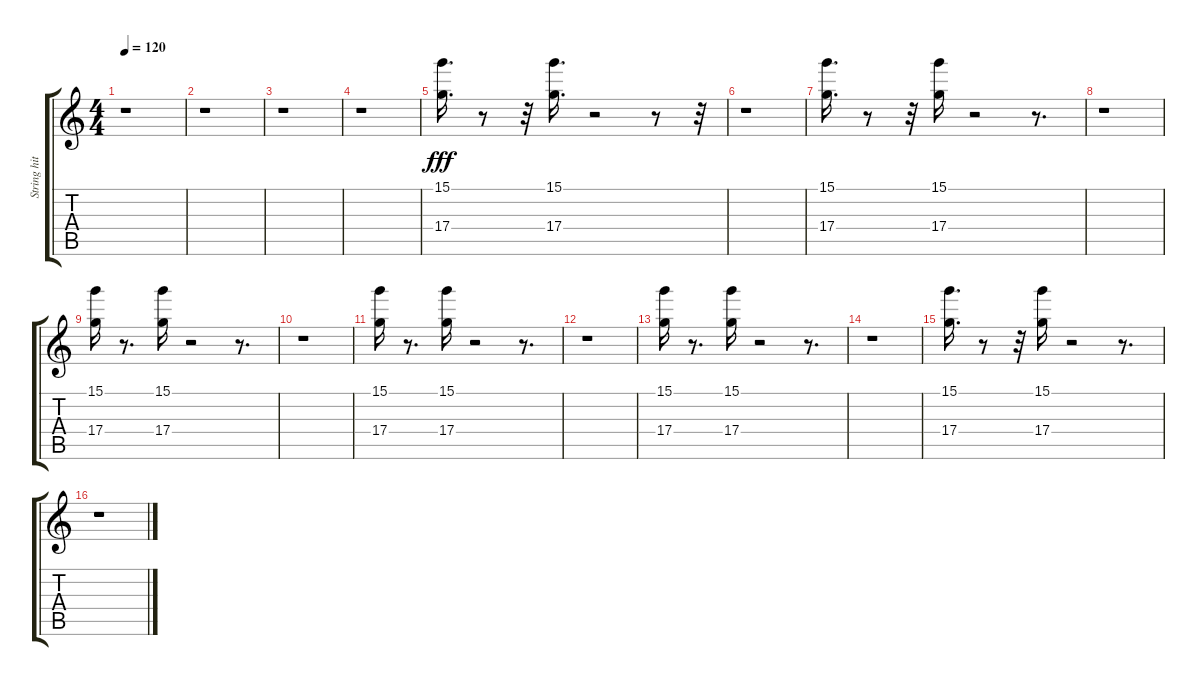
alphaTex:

\track ("String hits" "String hit") {instrument acousticguitarsteel}
\staff {score tabs}
\tuning (E4 B3 G3 D3 A2 E2) {hide}
\ts (4 4)
\tempo 120
\clef g2
\ks c
r.1{dy fff} |
r.1 |
r.1 |
r.1 |
(15.1 17.4).16{d} r.8 r.32 (15.1 17.4).16{d} r.2 r.8 r.32 |
r.1 |
(15.1 17.4).16{d} r.8 r.32 (15.1 17.4).16 r.2 r.8{d} |
r.1 |
(15.1 17.4).16 r.8{d} (15.1 17.4).16 r.2 r.8{d} |
r.1 |
(15.1 17.4).16 r.8{d} (15.1 17.4).16 r.2 r.8{d} |
r.1 |
(15.1 17.4).16 r.8{d} (15.1 17.4).16 r.2 r.8{d} |
r.1 |
(15.1 17.4).16{d} r.8 r.32 (15.1 17.4).16 r.2 r.8{d} |
r.1
